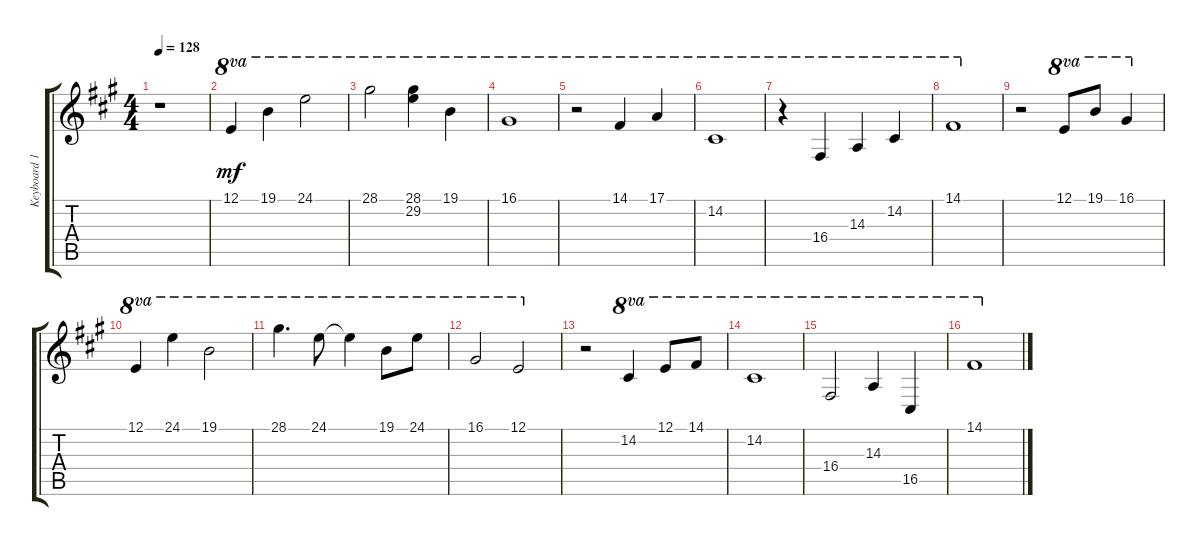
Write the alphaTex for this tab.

\track ("Keyboard 1" "Keyboard 1") {instrument electricgrandpiano}
\staff {score tabs}
\tuning (E4 B3 G3 D3 A2 E2) {hide}
\ts (4 4)
\tempo 128
\clef g2
\ks f#minor
r.1{dy mf} |
12.1.4{ot 8va} 19.1.4{ot 8va} 24.1.2{ot 8va} |
28.1.2{ot 8va} (28.1 29.2).4{ot 8va} 19.1.4{ot 8va} |
16.1.1{ot 8va} |
r.2{ot 8va} 14.1.4{ot 8va} 17.1.4{ot 8va} |
14.2.1{ot 8va} |
r.4{ot 8va} 16.4.4{ot 8va} 14.3.4{ot 8va} 14.2.4{ot 8va} |
14.1.1{ot 8va} |
r.2 12.1.8{ot 8va} 19.1.8{ot 8va} 16.1.4{ot 8va} |
12.1.4{ot 8va} 24.1.4{ot 8va} 19.1.2{ot 8va} |
28.1.4{d ot 8va} 24.1.8{ot 8va} 24.1{t}.4{ot 8va} 19.1.8{ot 8va} 24.1.8{ot 8va} |
16.1.2{ot 8va} 12.1.2{ot 8va} |
r.2 14.2.4{ot 8va} 12.1.8{ot 8va} 14.1.8{ot 8va} |
14.2.1{ot 8va} |
16.4.2{ot 8va} 14.3.4{ot 8va} 16.5.4{ot 8va} |
14.1.1{ot 8va}
